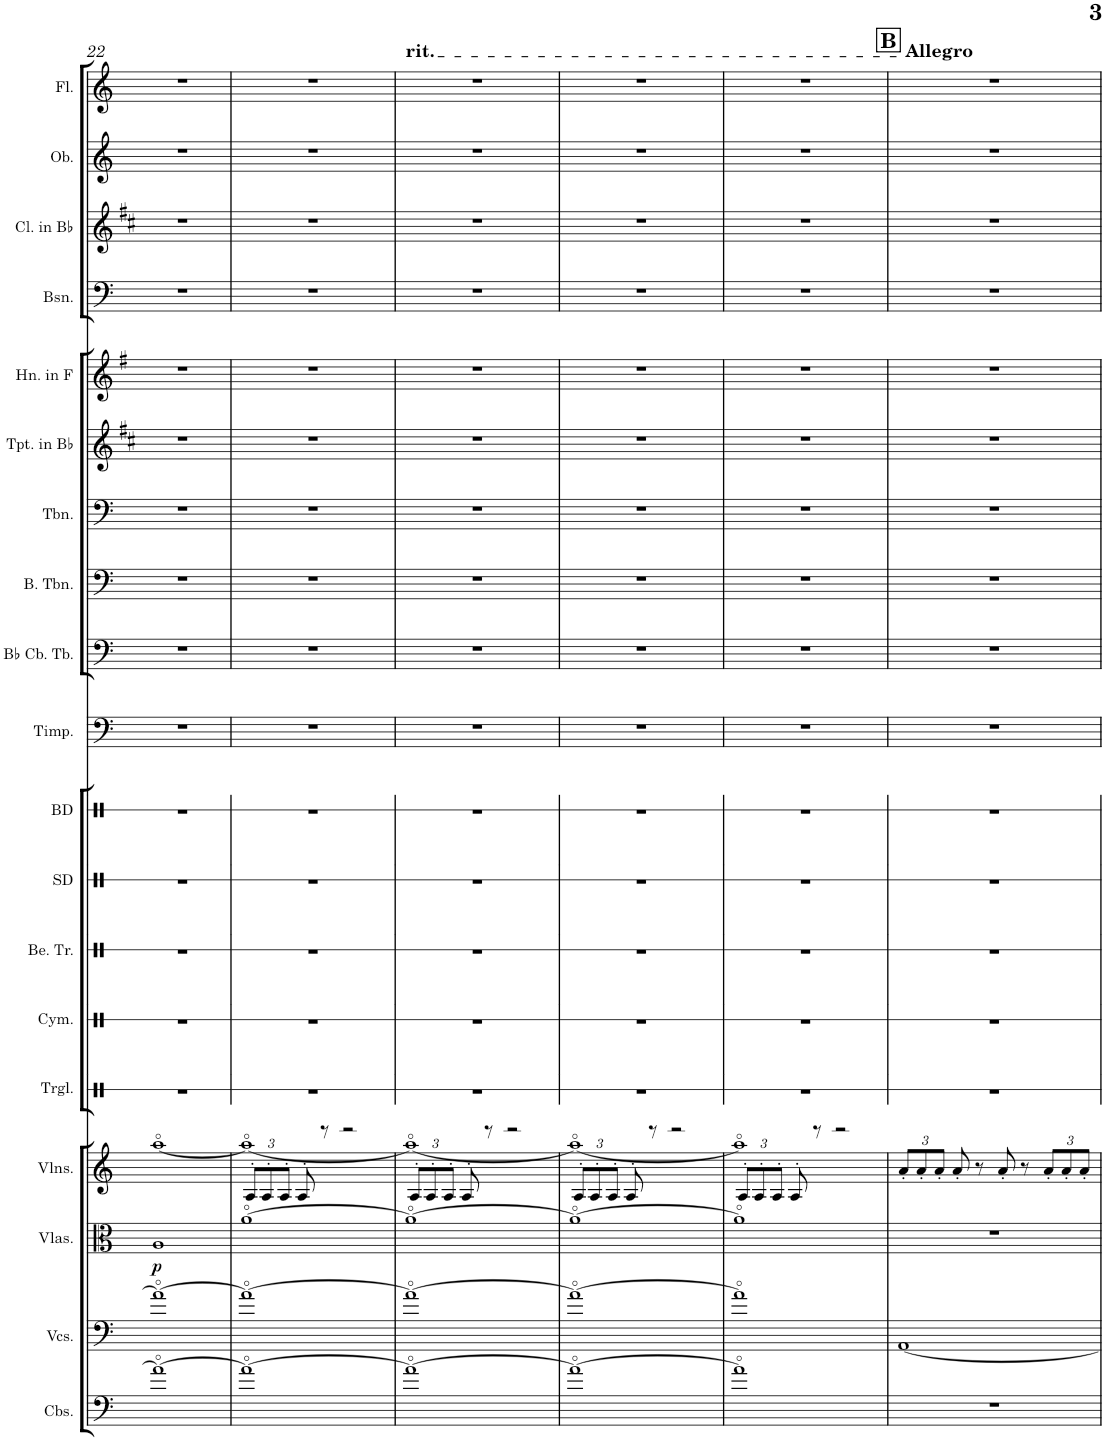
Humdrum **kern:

**kern	**kern	**kern	**dynam	**kern	**kern	**kern	**kern	**kern	**kern	**kern	**kern	**kern	**kern	**kern	**kern	**kern	**kern	**kern	**kern
*part19	*part18	*part17	*part17	*part16	*part15	*part14	*part13	*part12	*part11	*part10	*part9	*part8	*part7	*part6	*part5	*part4	*part3	*part2	*part1
*staff19	*staff18	*staff17	*staff17	*staff16	*staff15	*staff14	*staff13	*staff12	*staff11	*staff10	*staff9	*staff8	*staff7	*staff6	*staff5	*staff4	*staff3	*staff2	*staff1
*I"Contrabasses	*I"Violoncellos	*I"Violas	*	*I"Violins	*I"Triangle	*I"Cymbals	*I"Bell Tree	*I"Snare Drum	*I"Bass Drum	*I"Timpani	*I"Bb Contrabass Tuba	*I"Bass Trombone	*I"Trombone	*I"Trumpet in Bb	*I"Horn in F	*I"Bassoon	*I"Clarinet in Bb	*I"Oboe	*I"Flute
*I'Cbs.	*I'Vcs.	*I'Vlas.	*	*I'Vlns.	*I'Trgl.	*I'Cym.	*I'Be. Tr.	*I'SD	*I'BD	*I'Timp.	*I'Bb Cb. Tb.	*I'B. Tbn.	*I'Tbn.	*I'Tpt. in Bb	*I'Hn. in F	*I'Bsn.	*I'Cl. in Bb	*I'Ob.	*I'Fl.
!!LO:PB:g=z
*clefF4	*clefF4	*clefC3	*	*clefG2	*clefX	*clefX	*clefX	*clefX	*clefX	*clefF4	*clefF4	*clefF4	*clefF4	*clefG2	*clefG2	*clefF4	*clefG2	*clefG2	*clefG2
*Trd7c12	*	*	*	*	*	*	*	*	*	*	*	*	*	*Trd1c2	*Trd4c7	*	*Trd1c2	*	*
*k[]	*k[]	*k[]	*	*k[]	*k[]	*k[]	*k[]	*k[]	*k[]	*k[]	*k[]	*k[]	*k[]	*k[f#c#]	*k[f#]	*k[]	*k[f#c#]	*k[]	*k[]
*M4/4	*M4/4	*M4/4	*	*M4/4	*M4/4	*M4/4	*M4/4	*M4/4	*M4/4	*M4/4	*M4/4	*M4/4	*M4/4	*M4/4	*M4/4	*M4/4	*M4/4	*M4/4	*M4/4
=22	=22	=22	=22	=22	=22	=22	=22	=22	=22	=22	=22	=22	=22	=22	=22	=22	=22	=22	=22
!	!	!	!LO:DY:b	!	!	!	!	!	!	!	!	!	!	!	!	!	!	!	!
1a_	1a_	1A	p	[1aa	1r	1r	1r	1r	1r	1r	1r	1r	1r	1r	1r	1r	1r	1r	1r
=23	=23	=23	=23	=23	=23	=23	=23	=23	=23	=23	=23	=23	=23	=23	=23	=23	=23	=23	=23
*	*	*	*	*Xbrackettup	*	*	*	*	*	*	*	*	*	*	*	*	*	*	*
*	*	*	*	*^	*	*	*	*	*	*	*	*	*	*	*	*	*	*	*
1a_	1a_	[1a	.	12A'/L	1aa_	1r	1r	1r	1r	1r	1r	1r	1r	1r	1r	1r	1r	1r	1r	1r
.	.	.	.	12A'/	.	.	.	.	.	.	.	.	.	.	.	.	.	.	.	.
.	.	.	.	12A'/J	.	.	.	.	.	.	.	.	.	.	.	.	.	.	.	.
.	.	.	.	8A'/	.	.	.	.	.	.	.	.	.	.	.	.	.	.	.	.
.	.	.	.	8r	.	.	.	.	.	.	.	.	.	.	.	.	.	.	.	.
.	.	.	.	2r	.	.	.	.	.	.	.	.	.	.	.	.	.	.	.	.
=24	=24	=24	=24	=24	=24	=24	=24	=24	=24	=24	=24	=24	=24	=24	=24	=24	=24	=24	=24	=24
!	!	!	!	!	!	!	!	!	!	!	!	!	!	!	!	!	!	!	!	!LO:TX:a:t=rit.
1a_	1a_	1a_	.	12A'/L	1aa_	1r	1r	1r	1r	1r	1r	1r	1r	1r	1r	1r	1r	1r	1r	1r
.	.	.	.	12A'/	.	.	.	.	.	.	.	.	.	.	.	.	.	.	.	.
.	.	.	.	12A'/J	.	.	.	.	.	.	.	.	.	.	.	.	.	.	.	.
.	.	.	.	8A'/	.	.	.	.	.	.	.	.	.	.	.	.	.	.	.	.
.	.	.	.	8r	.	.	.	.	.	.	.	.	.	.	.	.	.	.	.	.
.	.	.	.	2r	.	.	.	.	.	.	.	.	.	.	.	.	.	.	.	.
=25	=25	=25	=25	=25	=25	=25	=25	=25	=25	=25	=25	=25	=25	=25	=25	=25	=25	=25	=25	=25
1a_	1a_	1a_	.	12A'/L	1aa_	1r	1r	1r	1r	1r	1r	1r	1r	1r	1r	1r	1r	1r	1r	1r
.	.	.	.	12A'/	.	.	.	.	.	.	.	.	.	.	.	.	.	.	.	.
.	.	.	.	12A'/J	.	.	.	.	.	.	.	.	.	.	.	.	.	.	.	.
.	.	.	.	8A'/	.	.	.	.	.	.	.	.	.	.	.	.	.	.	.	.
.	.	.	.	8r	.	.	.	.	.	.	.	.	.	.	.	.	.	.	.	.
.	.	.	.	2r	.	.	.	.	.	.	.	.	.	.	.	.	.	.	.	.
=26	=26	=26	=26	=26	=26	=26	=26	=26	=26	=26	=26	=26	=26	=26	=26	=26	=26	=26	=26	=26
1a]	1a]	1a]	.	12A'/L	1aa]	1r	1r	1r	1r	1r	1r	1r	1r	1r	1r	1r	1r	1r	1r	1r
.	.	.	.	12A'/	.	.	.	.	.	.	.	.	.	.	.	.	.	.	.	.
.	.	.	.	12A'/J	.	.	.	.	.	.	.	.	.	.	.	.	.	.	.	.
.	.	.	.	8A'/	.	.	.	.	.	.	.	.	.	.	.	.	.	.	.	.
.	.	.	.	8r	.	.	.	.	.	.	.	.	.	.	.	.	.	.	.	.
.	.	.	.	2r	.	.	.	.	.	.	.	.	.	.	.	.	.	.	.	.
*	*	*	*	*v	*v	*	*	*	*	*	*	*	*	*	*	*	*	*	*	*
=27	=27	=27	=27	=27	=27	=27	=27	=27	=27	=27	=27	=27	=27	=27	=27	=27	=27	=27	=27
!!LO:REH:place=s1:a:B:cj:fs=14:t=B
!	!	!	!	!	!	!	!	!	!	!	!	!	!	!	!	!	!	!	!LO:TX:a:B:t=Allegro
1r	[1AA	1r	.	12a'/L	1r	1r	1r	1r	1r	1r	1r	1r	1r	1r	1r	1r	1r	1r	1r
.	.	.	.	12a'/	.	.	.	.	.	.	.	.	.	.	.	.	.	.	.
.	.	.	.	12a'/J	.	.	.	.	.	.	.	.	.	.	.	.	.	.	.
.	.	.	.	8a'/	.	.	.	.	.	.	.	.	.	.	.	.	.	.	.
.	.	.	.	8r	.	.	.	.	.	.	.	.	.	.	.	.	.	.	.
.	.	.	.	8a'/	.	.	.	.	.	.	.	.	.	.	.	.	.	.	.
.	.	.	.	8r	.	.	.	.	.	.	.	.	.	.	.	.	.	.	.
.	.	.	.	12a'/L	.	.	.	.	.	.	.	.	.	.	.	.	.	.	.
.	.	.	.	12a'/	.	.	.	.	.	.	.	.	.	.	.	.	.	.	.
.	.	.	.	12a'/J	.	.	.	.	.	.	.	.	.	.	.	.	.	.	.
=	=	=	=	=	=	=	=	=	=	=	=	=	=	=	=	=	=	=	=
*-	*-	*-	*-	*-	*-	*-	*-	*-	*-	*-	*-	*-	*-	*-	*-	*-	*-	*-	*-
